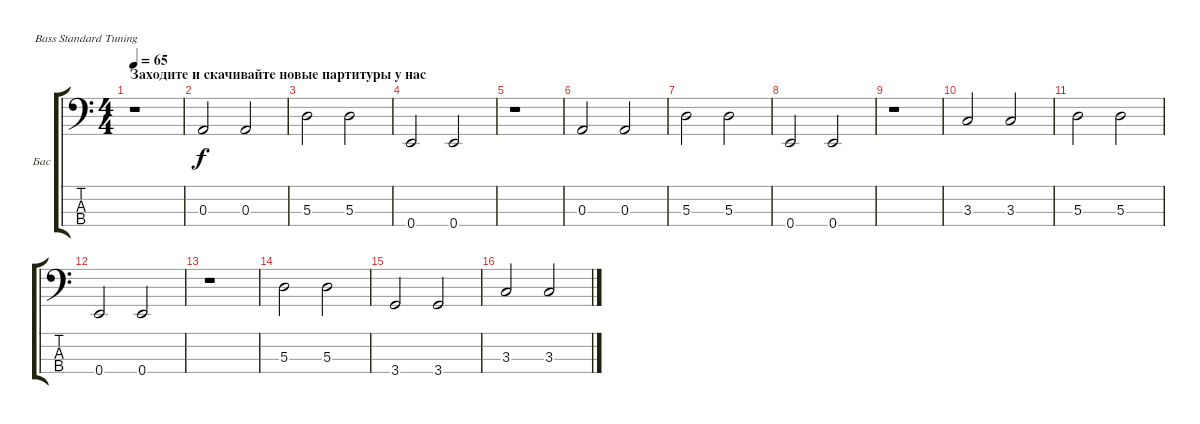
\bracketExtendMode groupsimilarinstruments
\firstSystemTrackNameOrientation horizontal
\otherSystemsTrackNameOrientation horizontal
\track ("Бас" "Бас") {instrument electricbassfinger}
\staff {score tabs}
\tuning (G2 D2 A1 E1)
\ts (4 4)
\section ("" "Заходите и скачивайте новые партитуры у нас")
\tempo 65
\clef f4
\ks c
r.1{dy f instrument electricbassfinger} |
0.3.2 0.3.2 |
5.3.2 5.3.2 |
0.4.2 0.4.2 |
r.1 |
0.3.2 0.3.2 |
5.3.2 5.3.2 |
0.4.2 0.4.2 |
r.1 |
3.3.2 3.3.2 |
5.3.2 5.3.2 |
0.4.2 0.4.2 |
r.1 |
5.3.2 5.3.2 |
3.4.2 3.4.2 |
3.3.2 3.3.2
